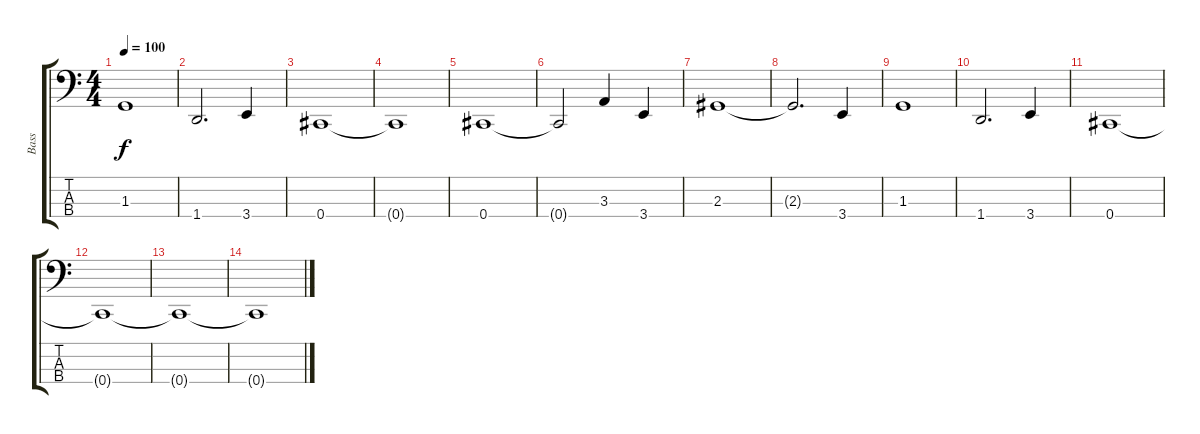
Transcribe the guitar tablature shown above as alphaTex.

\track ("Bass" "Bass") {instrument electricbasspick}
\staff {score tabs}
\tuning (E2 B1 Gb1 Db1) {hide}
\ts (4 4)
\tempo 100
\clef f4
\ks c
1.3.1{dy f} |
1.4.2{d} 3.4.4 |
0.4.1 |
0.4{t}.1 |
0.4.1 |
0.4{t}.2 3.3.4 3.4.4 |
2.3.1 |
2.3{t}.2{d} 3.4.4 |
1.3.1 |
1.4.2{d} 3.4.4 |
0.4.1 |
0.4{t}.1 |
0.4{t}.1 |
0.4{t}.1
